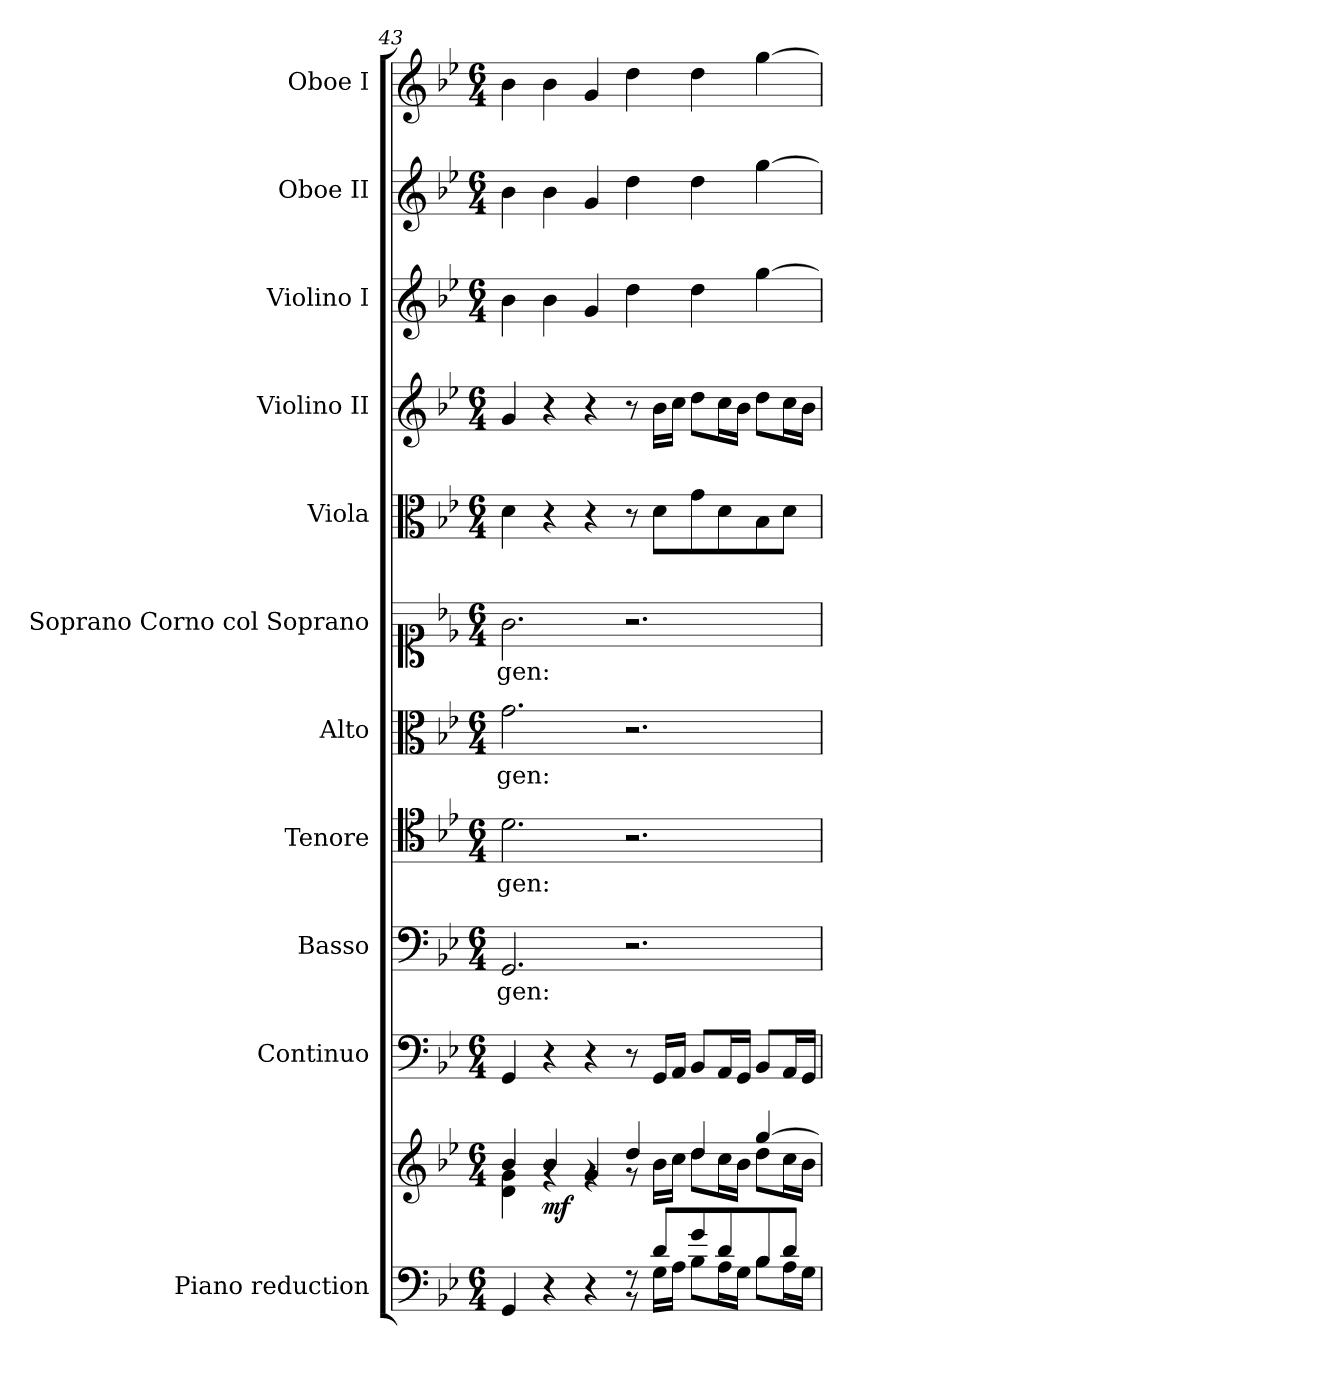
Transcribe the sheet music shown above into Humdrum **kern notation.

**kern	**kern	**dynam	**kern	**kern	**text	**kern	**text	**kern	**text	**kern	**text	**kern	**kern	**kern	**kern	**kern
*part11	*part11	*part11	*part10	*part9	*part9	*part8	*part8	*part7	*part7	*part6	*part6	*part5	*part4	*part3	*part2	*part1
*staff12	*staff11	*staff11/12	*staff10	*staff9	*staff9	*staff8	*staff8	*staff7	*staff7	*staff6	*staff6	*staff5	*staff4	*staff3	*staff2	*staff1
*I"Piano reduction	*	*	*I"Continuo	*I"Basso	*	*I"Tenore	*	*I"Alto	*	*I"Soprano Corno col Soprano	*	*I"Viola	*I"Violino II	*I"Violino I	*I"Oboe II	*I"Oboe I
*I'Pno	*	*	*	*	*	*	*	*	*	*	*	*I'Vla	*I'Vln	*I'Vln	*I'Ob	*I'Ob
*clefF4	*clefG2	*	*clefF4	*clefF4	*	*clefC4	*	*clefC3	*	*clefC1	*	*clefC3	*clefG2	*clefG2	*clefG2	*clefG2
*k[b-e-]	*k[b-e-]	*	*k[b-e-]	*k[b-e-]	*	*k[b-e-]	*	*k[b-e-]	*	*k[b-e-]	*	*k[b-e-]	*k[b-e-]	*k[b-e-]	*k[b-e-]	*k[b-e-]
*M6/4	*M6/4	*	*M6/4	*M6/4	*	*M6/4	*	*M6/4	*	*M6/4	*	*M6/4	*M6/4	*M6/4	*M6/4	*M6/4
=43	=43	=43	=43	=43	=43	=43	=43	=43	=43	=43	=43	=43	=43	=43	=43	=43
*^	*^	*	*	*	*	*	*	*	*	*	*	*	*	*	*	*
!	!	!	!	!	!	!	!LO:LY:b	!	!LO:LY:b	!	!LO:LY:b	!	!LO:LY:b	!	!	!	!	!
4GG/	4ryy	4b-/	4d\ 4g\	.	4GG/	2.GG/	-gen:	2.d\	-gen:	2.g\	-gen:	2.g\	-gen:	4d\	4g/	4b-\	4b-\	4b-\
!	!	!	!	!LO:DY:b	!	!	!	!	!	!	!	!	!	!	!	!	!	!
4r	4ryy	4b-/	4rg	mf	4r	.	.	.	.	.	.	.	.	4r	4r	4b-\	4b-\	4b-\
4r	4ryy	4g/	4rg	.	4r	.	.	.	.	.	.	.	.	4r	4r	4g/	4g/	4g/
8r	8r	4dd/	8rg	.	8r	2.r	.	2.r	.	2.r	.	2.r	.	8r	8r	4dd\	4dd\	4dd\
8d/L	16G\LL	.	16b-\LL	.	16GG/LL	.	.	.	.	.	.	.	.	8d\L	16b-\LL	.	.	.
.	16A\JJ	.	16cc\JJ	.	16AA/JJ	.	.	.	.	.	.	.	.	.	16cc\JJ	.	.	.
8g/	8B-\L	4dd/	8dd\L	.	8BB-/L	.	.	.	.	.	.	.	.	8g\	8dd\L	4dd\	4dd\	4dd\
8d/	16A\L	.	16cc\L	.	16AA/L	.	.	.	.	.	.	.	.	8d\	16cc\L	.	.	.
.	16G\JJ	.	16b-\JJ	.	16GG/JJ	.	.	.	.	.	.	.	.	.	16b-\JJ	.	.	.
8B-/	8B-\L	[4gg/	8dd\L	.	8BB-/L	.	.	.	.	.	.	.	.	8B-\	8dd\L	[4gg\	[4gg\	[4gg\
8d/J	16A\L	.	16cc\L	.	16AA/L	.	.	.	.	.	.	.	.	8d\J	16cc\L	.	.	.
.	16G\JJ	.	16b-\JJ	.	16GG/JJ	.	.	.	.	.	.	.	.	.	16b-\JJ	.	.	.
*v	*v	*	*	*	*	*	*	*	*	*	*	*	*	*	*	*	*	*
*	*v	*v	*	*	*	*	*	*	*	*	*	*	*	*	*	*	*
=	=	=	=	=	=	=	=	=	=	=	=	=	=	=	=	=
*-	*-	*-	*-	*-	*-	*-	*-	*-	*-	*-	*-	*-	*-	*-	*-	*-
